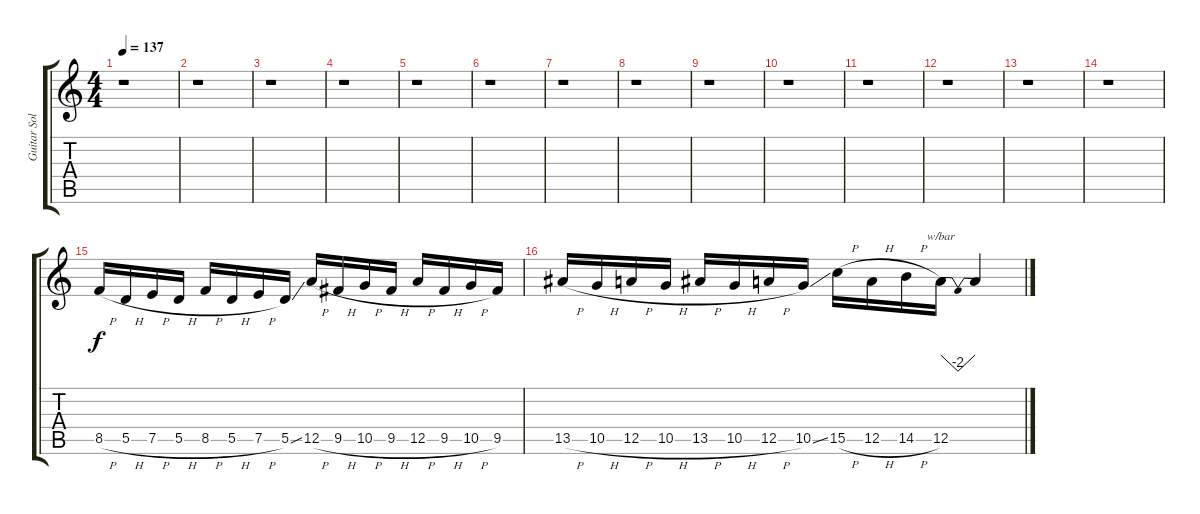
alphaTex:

\track ("Guitar Solo 1" "Guitar Sol") {instrument distortionguitar}
\staff {score tabs}
\tuning (E4 B3 G3 D3 A2 E2) {hide}
\ts (4 4)
\tempo 137
\clef g2
\ks c
r.1{dy f} |
r.1 |
r.1 |
r.1 |
r.1 |
r.1 |
r.1 |
r.1 |
r.1 |
r.1 |
r.1 |
r.1 |
r.1 |
r.1 |
8.5{h}.16 5.5{h}.16 7.5{h}.16 5.5{h}.16 8.5{h}.16 5.5{h}.16 7.5{h}.16 5.5{ss}.16 12.5{h}.16 9.5{h}.16 10.5{h}.16 9.5{h}.16 12.5{h}.16 9.5{h}.16 10.5{h}.16 9.5.16 |
13.5{h}.16 10.5{h}.16 12.5{h}.16 10.5{h}.16 13.5{h}.16 10.5{h}.16 12.5{h}.16 10.5{ss}.16 15.5{h}.16 12.5{h}.16 14.5{h}.16 12.5.16{tbe (dip default 0 0 30 -8 60 0)} 12.5{t}.4
